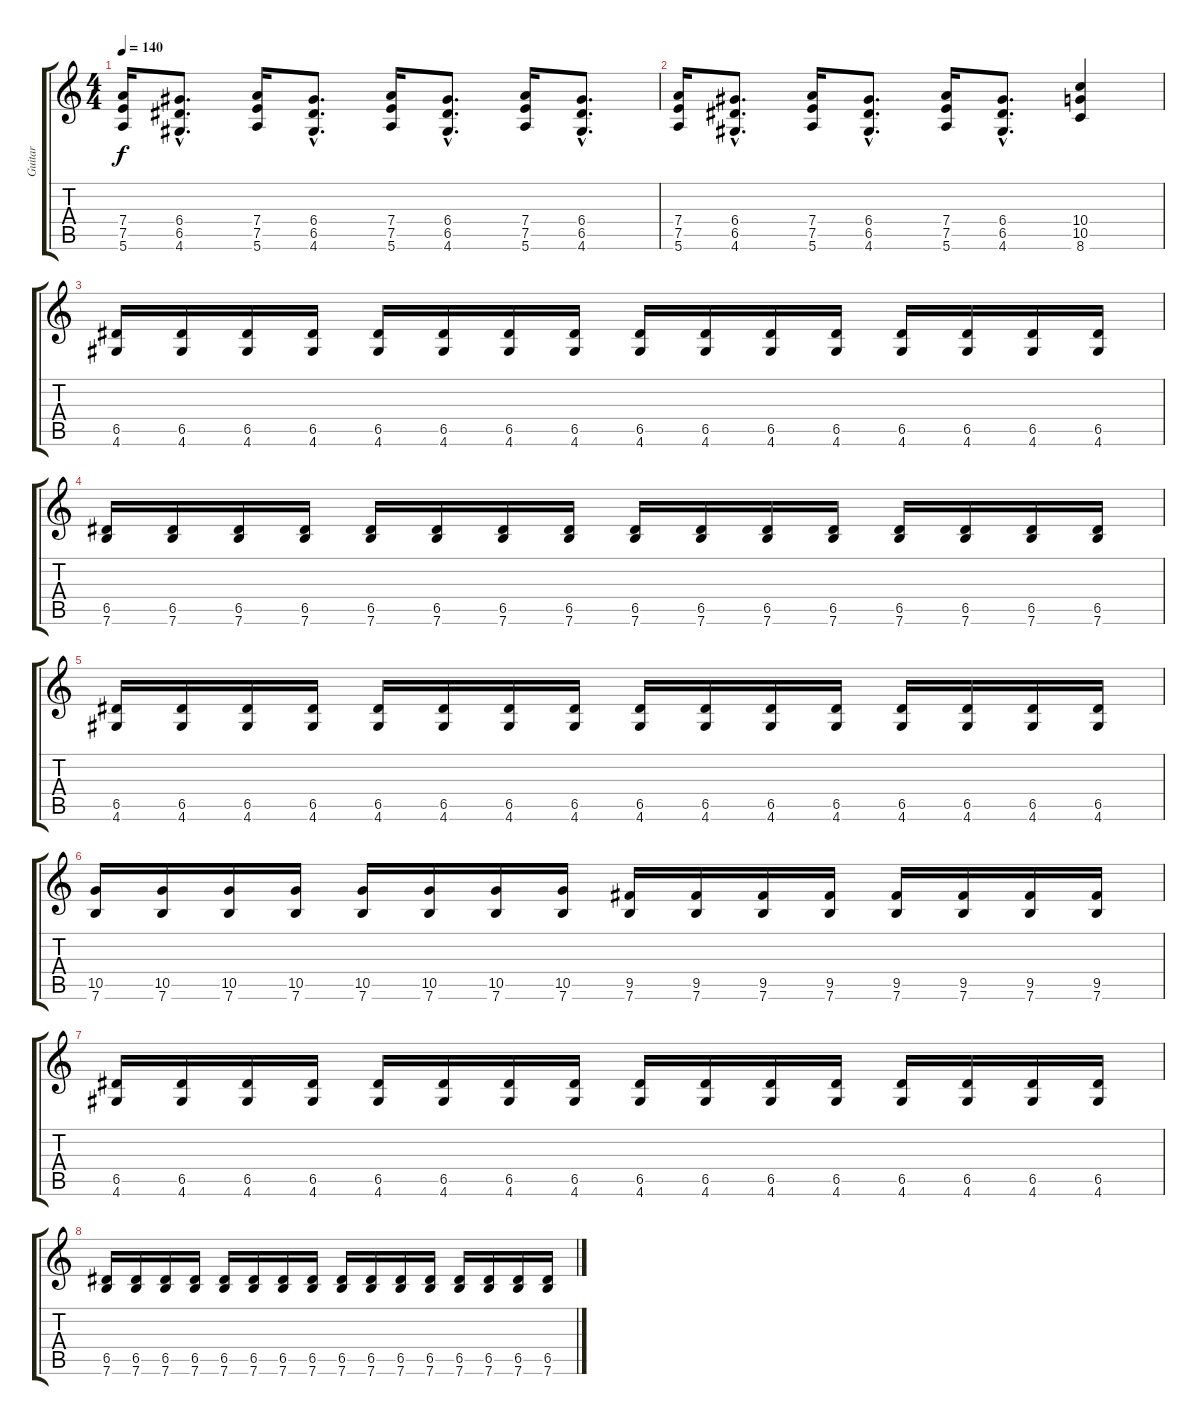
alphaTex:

\track ("Guitar" "Guitar") {instrument distortionguitar}
\staff {score tabs}
\tuning (E4 B3 G3 D3 A2 E2) {hide}
\ts (4 4)
\tempo 140
\clef g2
\ks c
(7.4 7.5 5.6).16{dy f} (6.4{hac} 6.5{hac} 4.6{hac}).8{d} (7.4 7.5 5.6).16 (6.4{hac} 6.5{hac} 4.6{hac}).8{d} (7.4 7.5 5.6).16 (6.4{hac} 6.5{hac} 4.6{hac}).8{d} (7.4 7.5 5.6).16 (6.4{hac} 6.5{hac} 4.6{hac}).8{d} |
(7.4 7.5 5.6).16 (6.4{hac} 6.5{hac} 4.6{hac}).8{d} (7.4 7.5 5.6).16 (6.4{hac} 6.5{hac} 4.6{hac}).8{d} (7.4 7.5 5.6).16 (6.4{hac} 6.5{hac} 4.6{hac}).8{d} (10.4 10.5 8.6).4 |
(6.5 4.6).16 (6.5 4.6).16 (6.5 4.6).16 (6.5 4.6).16 (6.5 4.6).16 (6.5 4.6).16 (6.5 4.6).16 (6.5 4.6).16 (6.5 4.6).16 (6.5 4.6).16 (6.5 4.6).16 (6.5 4.6).16 (6.5 4.6).16 (6.5 4.6).16 (6.5 4.6).16 (6.5 4.6).16 |
(6.5 7.6).16 (6.5 7.6).16 (6.5 7.6).16 (6.5 7.6).16 (6.5 7.6).16 (6.5 7.6).16 (6.5 7.6).16 (6.5 7.6).16 (6.5 7.6).16 (6.5 7.6).16 (6.5 7.6).16 (6.5 7.6).16 (6.5 7.6).16 (6.5 7.6).16 (6.5 7.6).16 (6.5 7.6).16 |
(6.5 4.6).16 (6.5 4.6).16 (6.5 4.6).16 (6.5 4.6).16 (6.5 4.6).16 (6.5 4.6).16 (6.5 4.6).16 (6.5 4.6).16 (6.5 4.6).16 (6.5 4.6).16 (6.5 4.6).16 (6.5 4.6).16 (6.5 4.6).16 (6.5 4.6).16 (6.5 4.6).16 (6.5 4.6).16 |
(10.5 7.6).16 (10.5 7.6).16 (10.5 7.6).16 (10.5 7.6).16 (10.5 7.6).16 (10.5 7.6).16 (10.5 7.6).16 (10.5 7.6).16 (9.5 7.6).16 (9.5 7.6).16 (9.5 7.6).16 (9.5 7.6).16 (9.5 7.6).16 (9.5 7.6).16 (9.5 7.6).16 (9.5 7.6).16 |
(6.5 4.6).16 (6.5 4.6).16 (6.5 4.6).16 (6.5 4.6).16 (6.5 4.6).16 (6.5 4.6).16 (6.5 4.6).16 (6.5 4.6).16 (6.5 4.6).16 (6.5 4.6).16 (6.5 4.6).16 (6.5 4.6).16 (6.5 4.6).16 (6.5 4.6).16 (6.5 4.6).16 (6.5 4.6).16 |
(6.5 7.6).16 (6.5 7.6).16 (6.5 7.6).16 (6.5 7.6).16 (6.5 7.6).16 (6.5 7.6).16 (6.5 7.6).16 (6.5 7.6).16 (6.5 7.6).16 (6.5 7.6).16 (6.5 7.6).16 (6.5 7.6).16 (6.5 7.6).16 (6.5 7.6).16 (6.5 7.6).16 (6.5 7.6).16
